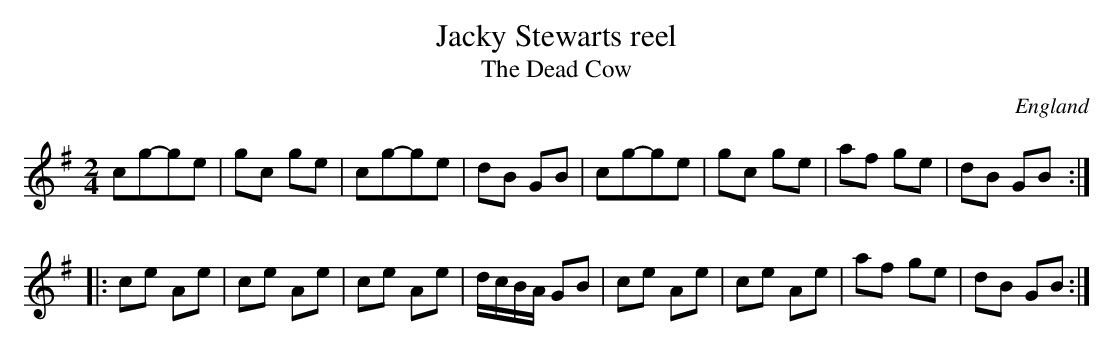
X:1
T:Jacky Stewarts reel
T:Dead Cow, The
O:England
M:2/4
L:1/8
K:G
cg-ge | gc ge | cg-ge | dB GB | \
cg-ge | gc ge | af ge | dB GB :|*
|: ce Ae | ce Ae | ce Ae | d/c/B/A/ GB | \
ce Ae | ce Ae | af ge | dB GB :|**
